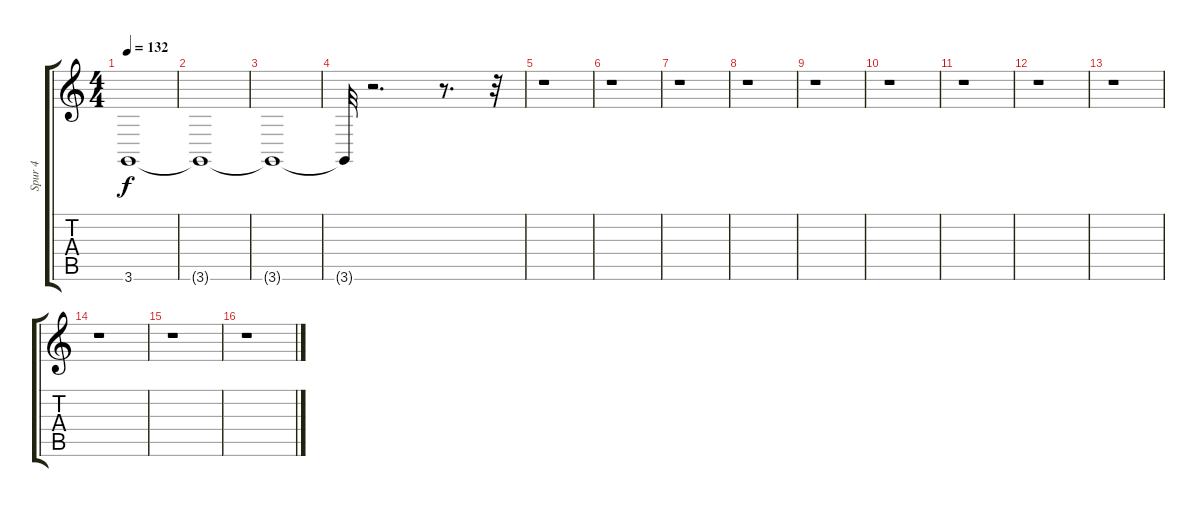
\track ("Spur 4" "Spur 4") {instrument lead2sawtooth}
\staff {score tabs}
\tuning (E4 B3 G3 D3 A2 E2) {hide}
\ts (4 4)
\tempo 132
\clef g2
\ks c
3.6.1{dy f instrument lead2sawtooth} |
3.6{t}.1 |
3.6{t}.1 |
3.6{t}.32 r.2{d} r.8{d} r.32 |
r.1 |
r.1 |
r.1 |
r.1 |
r.1 |
r.1 |
r.1 |
r.1 |
r.1 |
r.1 |
r.1 |
r.1
